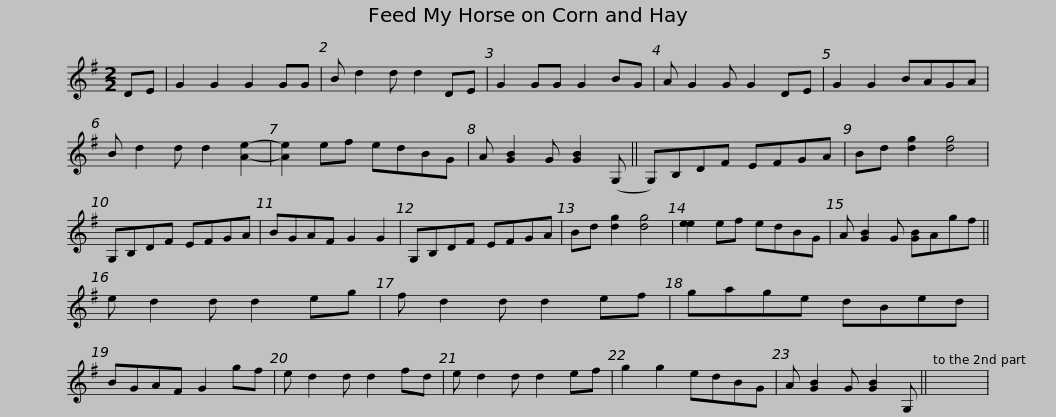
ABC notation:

X:1
L:1/8
M:2/2
I:linebreak $
K:G
V:1 treble
V:1
 DE | G2 G2 G2 GG | B d2 d d2 DE | G2 GG G2 BG | A G2 G G2 DE | %5
 G2 G2 BAGA | B d2 d d2 [Ae]2- |$ [Ae]2 ef edBG | A [GB]2 G [GB]2 (G, || G,)B,DF EFGA | %10
 Bd [dg]2 [dg]4 | G,B,DF EFGA | BGAF G2 G2 |$ G,B,DF EFGA | Bd [dg]2 [dg]4 | %15
 [ee]2 ef edBG | A [GB]2 G [GB]Agf || e d2 d d2 eg | f d2 d d2 ef |$ gage dBed | %20
 BGAF G2 gf | e d2 d d2 fd | e d2 d d2 ef | g2 g2 edBG | A [GB]2 G [GB]2 G, || %25
 x8 | %26
